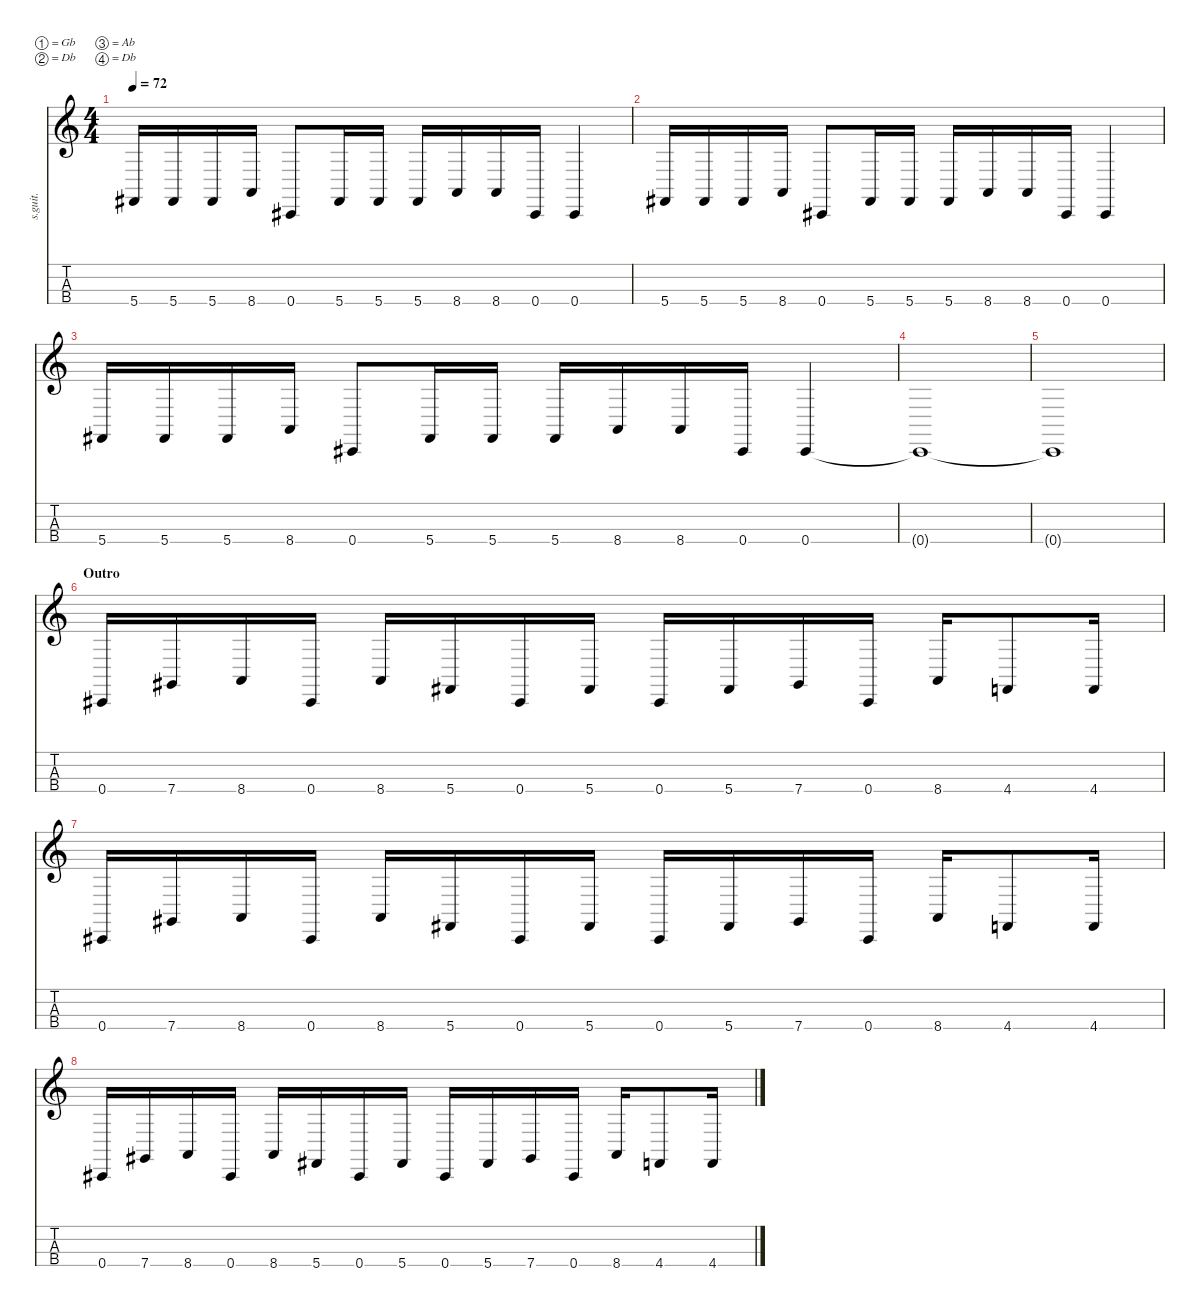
\defaultSystemsLayout 4
\hideDynamics
\bracketExtendMode nobrackets
\track ("Chi Cheng" "s.guit.") {instrument electricbasspick}
\staff {score tabs}
\tuning (Gb2 Db2 Ab1 Db1)
\ts (4 4)
\tempo 72
\clef g2
\ks c
5.4{acc #}.16{lyrics (0 "") lyrics (1 "") lyrics (2 "") lyrics (3 "") lyrics (4 "") dy fff} 5.4{acc #}.16{lyrics (0 "") lyrics (1 "") lyrics (2 "") lyrics (3 "") lyrics (4 "")} 5.4{acc #}.16{lyrics (0 "") lyrics (1 "") lyrics (2 "") lyrics (3 "") lyrics (4 "")} 8.4.16{lyrics (0 "") lyrics (1 "") lyrics (2 "") lyrics (3 "") lyrics (4 "")} 0.4{acc #}.8{lyrics (0 "") lyrics (1 "") lyrics (2 "") lyrics (3 "") lyrics (4 "")} 5.4{acc #}.16{lyrics (0 "") lyrics (1 "") lyrics (2 "") lyrics (3 "") lyrics (4 "")} 5.4{acc #}.16{lyrics (0 "") lyrics (1 "") lyrics (2 "") lyrics (3 "") lyrics (4 "")} 5.4{acc #}.16{lyrics (0 "") lyrics (1 "") lyrics (2 "") lyrics (3 "") lyrics (4 "")} 8.4.16{lyrics (0 "") lyrics (1 "") lyrics (2 "") lyrics (3 "") lyrics (4 "")} 8.4.16{lyrics (0 "") lyrics (1 "") lyrics (2 "") lyrics (3 "") lyrics (4 "")} 0.4{acc #}.16{lyrics (0 "") lyrics (1 "") lyrics (2 "") lyrics (3 "") lyrics (4 "")} 0.4{acc #}.4{lyrics (0 "") lyrics (1 "") lyrics (2 "") lyrics (3 "") lyrics (4 "")} |
5.4{acc #}.16{lyrics (0 "") lyrics (1 "") lyrics (2 "") lyrics (3 "") lyrics (4 "")} 5.4{acc #}.16{lyrics (0 "") lyrics (1 "") lyrics (2 "") lyrics (3 "") lyrics (4 "")} 5.4{acc #}.16{lyrics (0 "") lyrics (1 "") lyrics (2 "") lyrics (3 "") lyrics (4 "")} 8.4.16{lyrics (0 "") lyrics (1 "") lyrics (2 "") lyrics (3 "") lyrics (4 "")} 0.4{acc #}.8{lyrics (0 "") lyrics (1 "") lyrics (2 "") lyrics (3 "") lyrics (4 "")} 5.4{acc #}.16{lyrics (0 "") lyrics (1 "") lyrics (2 "") lyrics (3 "") lyrics (4 "")} 5.4{acc #}.16{lyrics (0 "") lyrics (1 "") lyrics (2 "") lyrics (3 "") lyrics (4 "")} 5.4{acc #}.16{lyrics (0 "") lyrics (1 "") lyrics (2 "") lyrics (3 "") lyrics (4 "")} 8.4.16{lyrics (0 "") lyrics (1 "") lyrics (2 "") lyrics (3 "") lyrics (4 "")} 8.4.16{lyrics (0 "") lyrics (1 "") lyrics (2 "") lyrics (3 "") lyrics (4 "")} 0.4{acc #}.16{lyrics (0 "") lyrics (1 "") lyrics (2 "") lyrics (3 "") lyrics (4 "")} 0.4{acc #}.4{lyrics (0 "") lyrics (1 "") lyrics (2 "") lyrics (3 "") lyrics (4 "")} |
5.4{acc #}.16{lyrics (0 "") lyrics (1 "") lyrics (2 "") lyrics (3 "") lyrics (4 "")} 5.4{acc #}.16{lyrics (0 "") lyrics (1 "") lyrics (2 "") lyrics (3 "") lyrics (4 "")} 5.4{acc #}.16{lyrics (0 "") lyrics (1 "") lyrics (2 "") lyrics (3 "") lyrics (4 "")} 8.4.16{lyrics (0 "") lyrics (1 "") lyrics (2 "") lyrics (3 "") lyrics (4 "")} 0.4{acc #}.8{lyrics (0 "") lyrics (1 "") lyrics (2 "") lyrics (3 "") lyrics (4 "")} 5.4{acc #}.16{lyrics (0 "") lyrics (1 "") lyrics (2 "") lyrics (3 "") lyrics (4 "")} 5.4{acc #}.16{lyrics (0 "") lyrics (1 "") lyrics (2 "") lyrics (3 "") lyrics (4 "")} 5.4{acc #}.16{lyrics (0 "") lyrics (1 "") lyrics (2 "") lyrics (3 "") lyrics (4 "")} 8.4.16{lyrics (0 "") lyrics (1 "") lyrics (2 "") lyrics (3 "") lyrics (4 "")} 8.4.16{lyrics (0 "") lyrics (1 "") lyrics (2 "") lyrics (3 "") lyrics (4 "")} 0.4{acc #}.16{lyrics (0 "") lyrics (1 "") lyrics (2 "") lyrics (3 "") lyrics (4 "")} 0.4{acc #}.4{lyrics (0 "") lyrics (1 "") lyrics (2 "") lyrics (3 "") lyrics (4 "")} |
0.4{t acc #}.1{lyrics (0 "") lyrics (1 "") lyrics (2 "") lyrics (3 "") lyrics (4 "")} |
0.4{t acc #}.1{lyrics (0 "") lyrics (1 "") lyrics (2 "") lyrics (3 "") lyrics (4 "")} |
\section ("" "Outro")
0.4{acc #}.16{lyrics (0 "") lyrics (1 "") lyrics (2 "") lyrics (3 "") lyrics (4 "")} 7.4{acc #}.16{lyrics (0 "") lyrics (1 "") lyrics (2 "") lyrics (3 "") lyrics (4 "")} 8.4.16{lyrics (0 "") lyrics (1 "") lyrics (2 "") lyrics (3 "") lyrics (4 "")} 0.4{acc #}.16{lyrics (0 "") lyrics (1 "") lyrics (2 "") lyrics (3 "") lyrics (4 "")} 8.4.16{lyrics (0 "") lyrics (1 "") lyrics (2 "") lyrics (3 "") lyrics (4 "")} 5.4{acc #}.16{lyrics (0 "") lyrics (1 "") lyrics (2 "") lyrics (3 "") lyrics (4 "")} 0.4{acc #}.16{lyrics (0 "") lyrics (1 "") lyrics (2 "") lyrics (3 "") lyrics (4 "")} 5.4{acc #}.16{lyrics (0 "") lyrics (1 "") lyrics (2 "") lyrics (3 "") lyrics (4 "")} 0.4{acc #}.16{lyrics (0 "") lyrics (1 "") lyrics (2 "") lyrics (3 "") lyrics (4 "")} 5.4{acc #}.16{lyrics (0 "") lyrics (1 "") lyrics (2 "") lyrics (3 "") lyrics (4 "")} 7.4{acc #}.16{lyrics (0 "") lyrics (1 "") lyrics (2 "") lyrics (3 "") lyrics (4 "")} 0.4{acc #}.16{lyrics (0 "") lyrics (1 "") lyrics (2 "") lyrics (3 "") lyrics (4 "")} 8.4.16{lyrics (0 "") lyrics (1 "") lyrics (2 "") lyrics (3 "") lyrics (4 "")} 4.4.8{lyrics (0 "") lyrics (1 "") lyrics (2 "") lyrics (3 "") lyrics (4 "")} 4.4.16{lyrics (0 "") lyrics (1 "") lyrics (2 "") lyrics (3 "") lyrics (4 "")} |
0.4{acc #}.16{lyrics (0 "") lyrics (1 "") lyrics (2 "") lyrics (3 "") lyrics (4 "")} 7.4{acc #}.16{lyrics (0 "") lyrics (1 "") lyrics (2 "") lyrics (3 "") lyrics (4 "")} 8.4.16{lyrics (0 "") lyrics (1 "") lyrics (2 "") lyrics (3 "") lyrics (4 "")} 0.4{acc #}.16{lyrics (0 "") lyrics (1 "") lyrics (2 "") lyrics (3 "") lyrics (4 "")} 8.4.16{lyrics (0 "") lyrics (1 "") lyrics (2 "") lyrics (3 "") lyrics (4 "")} 5.4{acc #}.16{lyrics (0 "") lyrics (1 "") lyrics (2 "") lyrics (3 "") lyrics (4 "")} 0.4{acc #}.16{lyrics (0 "") lyrics (1 "") lyrics (2 "") lyrics (3 "") lyrics (4 "")} 5.4{acc #}.16{lyrics (0 "") lyrics (1 "") lyrics (2 "") lyrics (3 "") lyrics (4 "")} 0.4{acc #}.16{lyrics (0 "") lyrics (1 "") lyrics (2 "") lyrics (3 "") lyrics (4 "")} 5.4{acc #}.16{lyrics (0 "") lyrics (1 "") lyrics (2 "") lyrics (3 "") lyrics (4 "")} 7.4{acc #}.16{lyrics (0 "") lyrics (1 "") lyrics (2 "") lyrics (3 "") lyrics (4 "")} 0.4{acc #}.16{lyrics (0 "") lyrics (1 "") lyrics (2 "") lyrics (3 "") lyrics (4 "")} 8.4.16{lyrics (0 "") lyrics (1 "") lyrics (2 "") lyrics (3 "") lyrics (4 "")} 4.4.8{lyrics (0 "") lyrics (1 "") lyrics (2 "") lyrics (3 "") lyrics (4 "")} 4.4.16{lyrics (0 "") lyrics (1 "") lyrics (2 "") lyrics (3 "") lyrics (4 "")} |
0.4{acc #}.16{lyrics (0 "") lyrics (1 "") lyrics (2 "") lyrics (3 "") lyrics (4 "")} 7.4{acc #}.16{lyrics (0 "") lyrics (1 "") lyrics (2 "") lyrics (3 "") lyrics (4 "")} 8.4.16{lyrics (0 "") lyrics (1 "") lyrics (2 "") lyrics (3 "") lyrics (4 "")} 0.4{acc #}.16{lyrics (0 "") lyrics (1 "") lyrics (2 "") lyrics (3 "") lyrics (4 "")} 8.4.16{lyrics (0 "") lyrics (1 "") lyrics (2 "") lyrics (3 "") lyrics (4 "")} 5.4{acc #}.16{lyrics (0 "") lyrics (1 "") lyrics (2 "") lyrics (3 "") lyrics (4 "")} 0.4{acc #}.16{lyrics (0 "") lyrics (1 "") lyrics (2 "") lyrics (3 "") lyrics (4 "")} 5.4{acc #}.16{lyrics (0 "") lyrics (1 "") lyrics (2 "") lyrics (3 "") lyrics (4 "")} 0.4{acc #}.16{lyrics (0 "") lyrics (1 "") lyrics (2 "") lyrics (3 "") lyrics (4 "")} 5.4{acc #}.16{lyrics (0 "") lyrics (1 "") lyrics (2 "") lyrics (3 "") lyrics (4 "")} 7.4{acc #}.16{lyrics (0 "") lyrics (1 "") lyrics (2 "") lyrics (3 "") lyrics (4 "")} 0.4{acc #}.16{lyrics (0 "") lyrics (1 "") lyrics (2 "") lyrics (3 "") lyrics (4 "")} 8.4.16{lyrics (0 "") lyrics (1 "") lyrics (2 "") lyrics (3 "") lyrics (4 "")} 4.4.8{lyrics (0 "") lyrics (1 "") lyrics (2 "") lyrics (3 "") lyrics (4 "")} 4.4.16{lyrics (0 "") lyrics (1 "") lyrics (2 "") lyrics (3 "") lyrics (4 "")}
